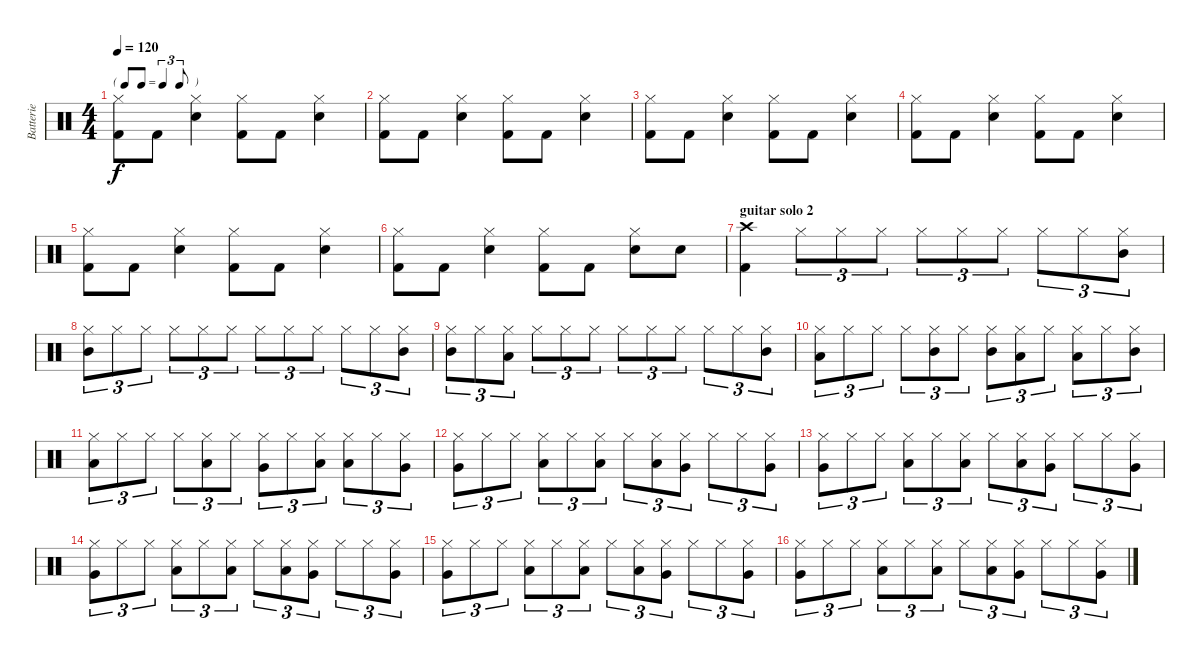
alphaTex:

\track ("Batterie" "Batterie") {instrument percussion}
\staff {score}
\articulation defaults
\ts (4 4)
\tf triplet8th
\tempo 120
\clef neutral
\ks c
("Hi-Hat (closed)" "Kick (hit) 2").8{dy f} "Kick (hit) 2".8 ("Hi-Hat (closed)" "Electric Snare (hit)").4 ("Hi-Hat (closed)" "Kick (hit) 2").8 "Kick (hit) 2".8 ("Hi-Hat (closed)" "Electric Snare (hit)").4 |
("Hi-Hat (closed)" "Kick (hit) 2").8 "Kick (hit) 2".8 ("Hi-Hat (closed)" "Electric Snare (hit)").4 ("Hi-Hat (closed)" "Kick (hit) 2").8 "Kick (hit) 2".8 ("Hi-Hat (closed)" "Electric Snare (hit)").4 |
("Hi-Hat (closed)" "Kick (hit) 2").8 "Kick (hit) 2".8 ("Hi-Hat (closed)" "Electric Snare (hit)").4 ("Hi-Hat (closed)" "Kick (hit) 2").8 "Kick (hit) 2".8 ("Hi-Hat (closed)" "Electric Snare (hit)").4 |
("Hi-Hat (closed)" "Kick (hit) 2").8 "Kick (hit) 2".8 ("Hi-Hat (closed)" "Electric Snare (hit)").4 ("Hi-Hat (closed)" "Kick (hit) 2").8 "Kick (hit) 2".8 ("Hi-Hat (closed)" "Electric Snare (hit)").4 |
("Hi-Hat (closed)" "Kick (hit) 2").8 "Kick (hit) 2".8 ("Hi-Hat (closed)" "Electric Snare (hit)").4 ("Hi-Hat (closed)" "Kick (hit) 2").8 "Kick (hit) 2".8 ("Hi-Hat (closed)" "Electric Snare (hit)").4 |
("Hi-Hat (closed)" "Kick (hit) 2").8 "Kick (hit) 2".8 ("Hi-Hat (closed)" "Electric Snare (hit)").4 ("Hi-Hat (closed)" "Kick (hit) 2").8 "Kick (hit) 2".8 ("Hi-Hat (closed)" "Electric Snare (hit)").8 "Electric Snare (hit)".8 |
\section ("" "guitar solo 2")
("Crash high (hit)" "Kick (hit) 2").4 "Hi-Hat (closed)".8{tu (3 2)} "Hi-Hat (closed)".8{tu (3 2)} "Hi-Hat (closed)".8{tu (3 2)} "Hi-Hat (closed)".8{tu (3 2)} "Hi-Hat (closed)".8{tu (3 2)} "Hi-Hat (closed)".8{tu (3 2)} "Hi-Hat (closed)".8{tu (3 2)} "Hi-Hat (closed)".8{tu (3 2)} ("Hi-Hat (closed)" "Mid Tom (hit)").8{tu (3 2)} |
("Hi-Hat (closed)" "Mid Tom (hit)").8{tu (3 2)} "Hi-Hat (closed)".8{tu (3 2)} "Hi-Hat (closed)".8{tu (3 2)} "Hi-Hat (closed)".8{tu (3 2)} "Hi-Hat (closed)".8{tu (3 2)} "Hi-Hat (closed)".8{tu (3 2)} "Hi-Hat (closed)".8{tu (3 2)} "Hi-Hat (closed)".8{tu (3 2)} "Hi-Hat (closed)".8{tu (3 2)} "Hi-Hat (closed)".8{tu (3 2)} "Hi-Hat (closed)".8{tu (3 2)} ("Hi-Hat (closed)" "Mid Tom (hit)").8{tu (3 2)} |
("Hi-Hat (closed)" "Mid Tom (hit)").8{tu (3 2)} "Hi-Hat (closed)".8{tu (3 2)} ("Hi-Hat (closed)" "Low Tom (hit)").8{tu (3 2)} "Hi-Hat (closed)".8{tu (3 2)} "Hi-Hat (closed)".8{tu (3 2)} "Hi-Hat (closed)".8{tu (3 2)} "Hi-Hat (closed)".8{tu (3 2)} "Hi-Hat (closed)".8{tu (3 2)} "Hi-Hat (closed)".8{tu (3 2)} "Hi-Hat (closed)".8{tu (3 2)} "Hi-Hat (closed)".8{tu (3 2)} ("Hi-Hat (closed)" "Mid Tom (hit)").8{tu (3 2)} |
("Hi-Hat (closed)" "Low Tom (hit)").8{tu (3 2)} "Hi-Hat (closed)".8{tu (3 2)} "Hi-Hat (closed)".8{tu (3 2)} "Hi-Hat (closed)".8{tu (3 2)} ("Hi-Hat (closed)" "Mid Tom (hit)").8{tu (3 2)} "Hi-Hat (closed)".8{tu (3 2)} ("Hi-Hat (closed)" "Mid Tom (hit)").8{tu (3 2)} ("Hi-Hat (closed)" "Low Tom (hit)").8{tu (3 2)} "Hi-Hat (closed)".8{tu (3 2)} ("Hi-Hat (closed)" "Low Tom (hit)").8{tu (3 2)} "Hi-Hat (closed)".8{tu (3 2)} ("Hi-Hat (closed)" "Mid Tom (hit)").8{tu (3 2)} |
("Hi-Hat (closed)" "Low Tom (hit)").8{tu (3 2)} "Hi-Hat (closed)".8{tu (3 2)} "Hi-Hat (closed)".8{tu (3 2)} "Hi-Hat (closed)".8{tu (3 2)} ("Hi-Hat (closed)" "Low Tom (hit)").8{tu (3 2)} "Hi-Hat (closed)".8{tu (3 2)} ("Hi-Hat (closed)" "Very Low Tom (hit)").8{tu (3 2)} "Hi-Hat (closed)".8{tu (3 2)} ("Hi-Hat (closed)" "Low Tom (hit)").8{tu (3 2)} ("Hi-Hat (closed)" "Low Tom (hit)").8{tu (3 2)} "Hi-Hat (closed)".8{tu (3 2)} ("Hi-Hat (closed)" "Very Low Tom (hit)").8{tu (3 2)} |
("Hi-Hat (closed)" "Very Low Tom (hit)").8{tu (3 2)} "Hi-Hat (closed)".8{tu (3 2)} "Hi-Hat (closed)".8{tu (3 2)} ("Hi-Hat (closed)" "Low Tom (hit)").8{tu (3 2)} "Hi-Hat (closed)".8{tu (3 2)} ("Hi-Hat (closed)" "Low Tom (hit)").8{tu (3 2)} "Hi-Hat (closed)".8{tu (3 2)} ("Hi-Hat (closed)" "Low Tom (hit)").8{tu (3 2)} ("Hi-Hat (closed)" "Very Low Tom (hit)").8{tu (3 2)} "Hi-Hat (closed)".8{tu (3 2)} "Hi-Hat (closed)".8{tu (3 2)} ("Hi-Hat (closed)" "Very Low Tom (hit)").8{tu (3 2)} |
("Hi-Hat (closed)" "Very Low Tom (hit)").8{tu (3 2)} "Hi-Hat (closed)".8{tu (3 2)} "Hi-Hat (closed)".8{tu (3 2)} ("Hi-Hat (closed)" "Low Tom (hit)").8{tu (3 2)} "Hi-Hat (closed)".8{tu (3 2)} ("Hi-Hat (closed)" "Low Tom (hit)").8{tu (3 2)} "Hi-Hat (closed)".8{tu (3 2)} ("Hi-Hat (closed)" "Low Tom (hit)").8{tu (3 2)} ("Hi-Hat (closed)" "Very Low Tom (hit)").8{tu (3 2)} "Hi-Hat (closed)".8{tu (3 2)} "Hi-Hat (closed)".8{tu (3 2)} ("Hi-Hat (closed)" "Very Low Tom (hit)").8{tu (3 2)} |
("Hi-Hat (closed)" "Very Low Tom (hit)").8{tu (3 2)} "Hi-Hat (closed)".8{tu (3 2)} "Hi-Hat (closed)".8{tu (3 2)} ("Hi-Hat (closed)" "Low Tom (hit)").8{tu (3 2)} "Hi-Hat (closed)".8{tu (3 2)} ("Hi-Hat (closed)" "Low Tom (hit)").8{tu (3 2)} "Hi-Hat (closed)".8{tu (3 2)} ("Hi-Hat (closed)" "Low Tom (hit)").8{tu (3 2)} ("Hi-Hat (closed)" "Very Low Tom (hit)").8{tu (3 2)} "Hi-Hat (closed)".8{tu (3 2)} "Hi-Hat (closed)".8{tu (3 2)} ("Hi-Hat (closed)" "Very Low Tom (hit)").8{tu (3 2)} |
("Hi-Hat (closed)" "Very Low Tom (hit)").8{tu (3 2)} "Hi-Hat (closed)".8{tu (3 2)} "Hi-Hat (closed)".8{tu (3 2)} ("Hi-Hat (closed)" "Low Tom (hit)").8{tu (3 2)} "Hi-Hat (closed)".8{tu (3 2)} ("Hi-Hat (closed)" "Low Tom (hit)").8{tu (3 2)} "Hi-Hat (closed)".8{tu (3 2)} ("Hi-Hat (closed)" "Low Tom (hit)").8{tu (3 2)} ("Hi-Hat (closed)" "Very Low Tom (hit)").8{tu (3 2)} "Hi-Hat (closed)".8{tu (3 2)} "Hi-Hat (closed)".8{tu (3 2)} ("Hi-Hat (closed)" "Very Low Tom (hit)").8{tu (3 2)} |
("Hi-Hat (closed)" "Very Low Tom (hit)").8{tu (3 2)} "Hi-Hat (closed)".8{tu (3 2)} "Hi-Hat (closed)".8{tu (3 2)} ("Hi-Hat (closed)" "Low Tom (hit)").8{tu (3 2)} "Hi-Hat (closed)".8{tu (3 2)} ("Hi-Hat (closed)" "Low Tom (hit)").8{tu (3 2)} "Hi-Hat (closed)".8{tu (3 2)} ("Hi-Hat (closed)" "Low Tom (hit)").8{tu (3 2)} ("Hi-Hat (closed)" "Very Low Tom (hit)").8{tu (3 2)} "Hi-Hat (closed)".8{tu (3 2)} "Hi-Hat (closed)".8{tu (3 2)} ("Hi-Hat (closed)" "Very Low Tom (hit)").8{tu (3 2)}
